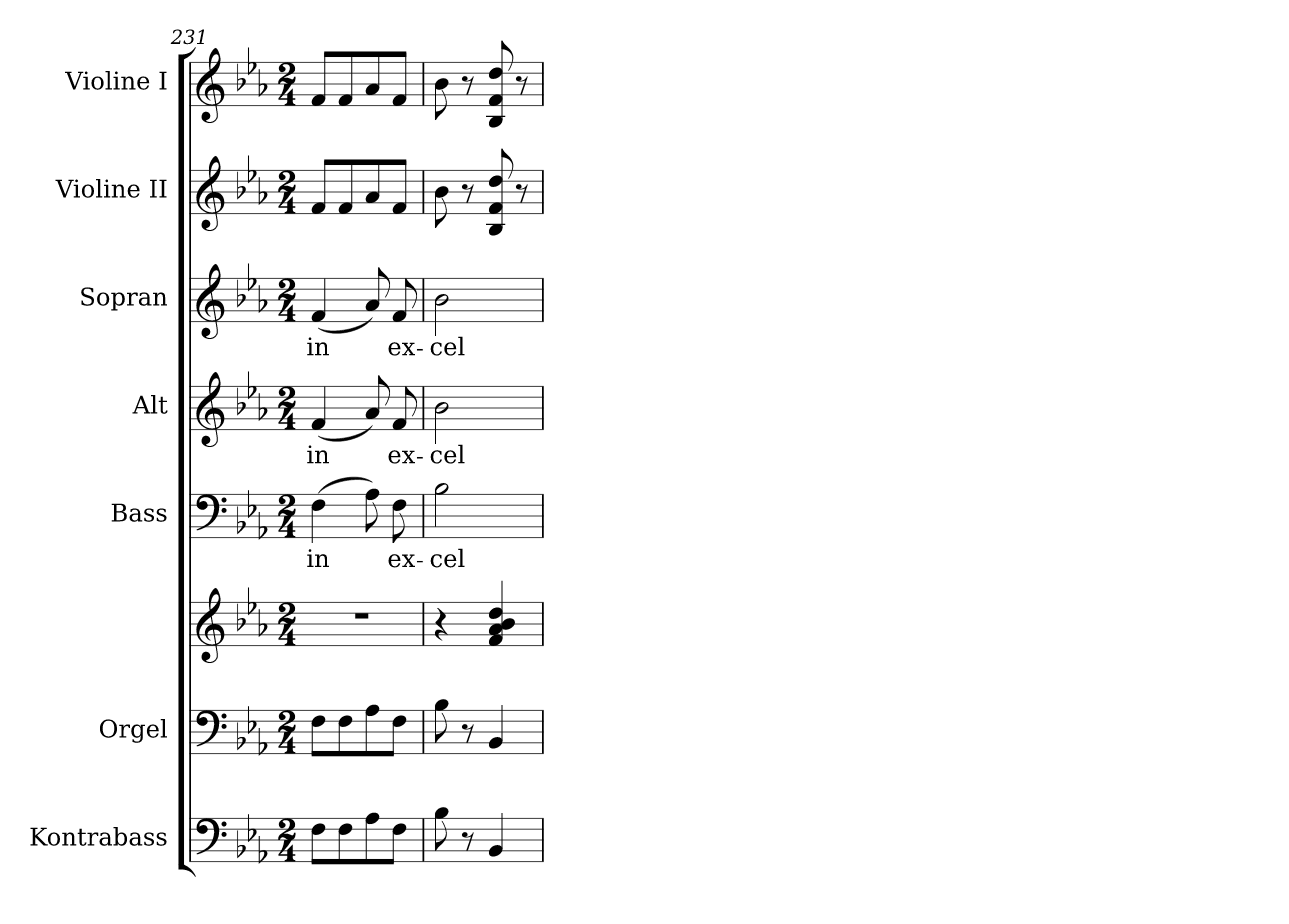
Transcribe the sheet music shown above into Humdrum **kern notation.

**kern	**kern	**kern	**kern	**text	**kern	**text	**kern	**text	**kern	**kern
*part7	*part6	*part6	*part5	*part5	*part4	*part4	*part3	*part3	*part2	*part1
*staff8	*staff7	*staff6	*staff5	*staff5	*staff4	*staff4	*staff3	*staff3	*staff2	*staff1
*I"Kontrabass	*I"Orgel	*	*I"Bass	*	*I"Alt	*	*I"Sopran	*	*I"Violine II	*I"Violine I
*I'Kb.	*I'Org.	*	*I'B	*	*I'A	*	*I'S	*	*I'Vl. II	*I'Vl. I
*clefF4	*clefF4	*clefG2	*clefF4	*	*clefG2	*	*clefG2	*	*clefG2	*clefG2
*ITrd7c12	*	*	*	*	*	*	*	*	*	*
*k[b-e-a-]	*k[b-e-a-]	*k[b-e-a-]	*k[b-e-a-]	*	*k[b-e-a-]	*	*k[b-e-a-]	*	*k[b-e-a-]	*k[b-e-a-]
*E-:	*E-:	*E-:	*E-:	*	*E-:	*	*E-:	*	*E-:	*E-:
*M2/4	*M2/4	*M2/4	*M2/4	*	*M2/4	*	*M2/4	*	*M2/4	*M2/4
=231	=231	=231	=231	=231	=231	=231	=231	=231	=231	=231
!	!	!	!	!LO:LY:b	!	!LO:LY:b	!	!LO:LY:b	!	!
8FF\L	8F\L	2r	(>4F\	in	(<4f/	in	(<4f/	in	8f/L	8f/L
8FF\	8F\	.	.	.	.	.	.	.	8f/	8f/
8AA-\	8A-\	.	8A-\)	.	8a-/)	.	8a-/)	.	8a-/	8a-/
!	!	!	!	!LO:LY:b	!	!LO:LY:b	!	!LO:LY:b	!	!
8FF\J	8F\J	.	8F\	ex-	8f/	ex-	8f/	ex-	8f/J	8f/J
=232	=232	=232	=232	=232	=232	=232	=232	=232	=232	=232
!	!	!	!	!LO:LY:b	!	!LO:LY:b	!	!LO:LY:b	!	!
8BB-\	8B-\	4r	2B-\	-cel-	2b-\	-cel-	2b-\	-cel-	8b-\	8b-\
8r	8r	.	.	.	.	.	.	.	8r	8r
4BBB-/	4BB-/	4f/ 4a-/ 4b-/ 4dd/	.	.	.	.	.	.	8B-/ 8f/ 8dd/	8B-/ 8f/ 8dd/
.	.	.	.	.	.	.	.	.	8r	8r
=	=	=	=	=	=	=	=	=	=	=
*-	*-	*-	*-	*-	*-	*-	*-	*-	*-	*-
